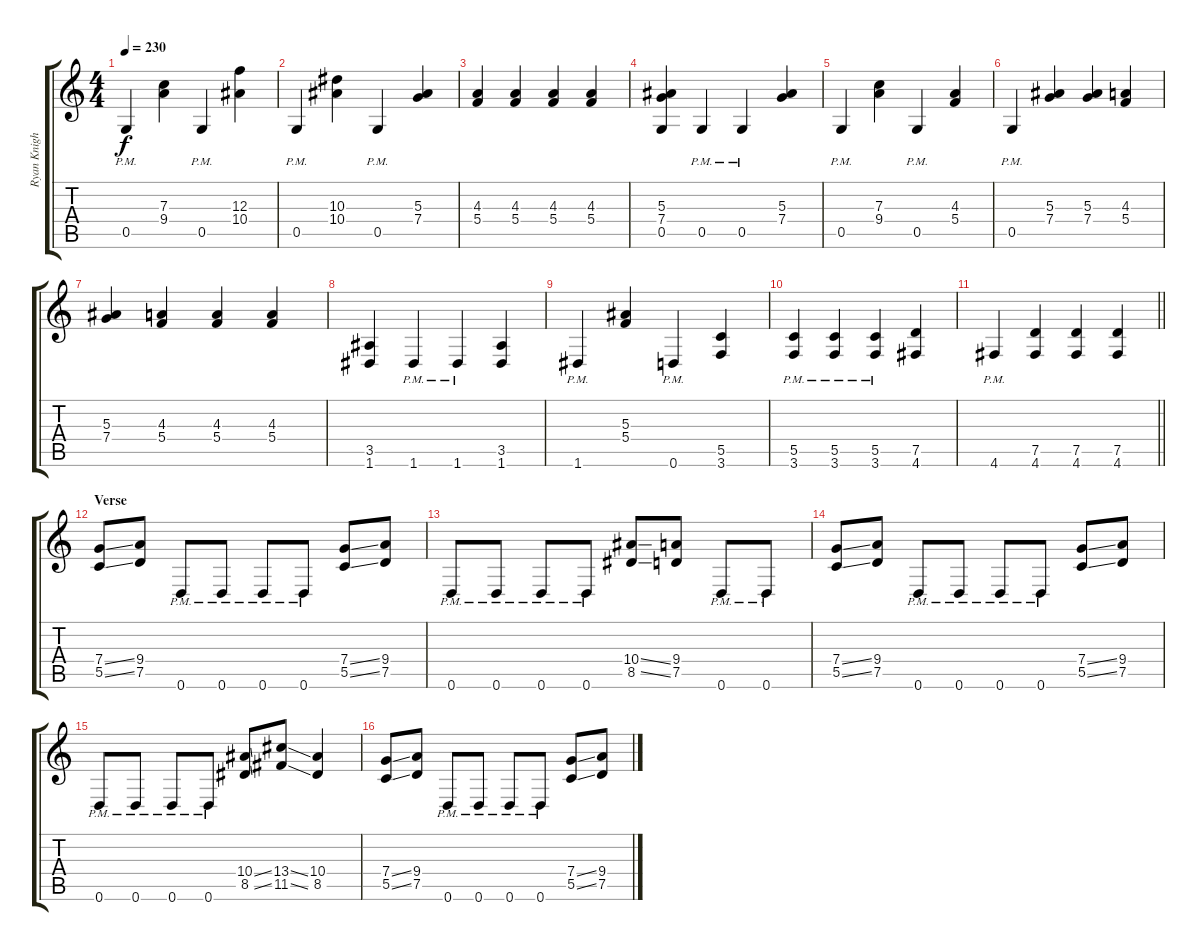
\track ("Ryan Knight Rhythm" "Ryan Knigh") {instrument distortionguitar}
\staff {score tabs}
\tuning (D4 A3 F3 C3 G2 D2) {hide}
\ts (4 4)
\tempo 230
\clef g2
\ks c
0.5{pm}.4{dy f} (7.3 9.4).4 0.5{pm}.4 (12.3 10.4).4 |
0.5{pm}.4 (10.3 10.4).4 0.5{pm}.4 (5.3 7.4).4 |
(4.3 5.4).4 (4.3 5.4).4 (4.3 5.4).4 (4.3 5.4).4 |
(5.3 7.4 0.5).4 0.5{pm}.4 0.5{pm}.4 (5.3 7.4).4 |
0.5{pm}.4 (7.3 9.4).4 0.5{pm}.4 (4.3 5.4).4 |
0.5{pm}.4 (5.3 7.4).4 (5.3 7.4).4 (4.3 5.4).4 |
(5.3 7.4).4 (4.3 5.4).4 (4.3 5.4).4 (4.3 5.4).4 |
(3.5 1.6).4 1.6{pm}.4 1.6{pm}.4 (3.5 1.6).4 |
1.6{pm}.4 (5.3 5.4).4 0.6{pm}.4 (5.5 3.6).4 |
(5.5{pm} 3.6{pm}).4 (5.5{pm} 3.6{pm}).4 (5.5{pm} 3.6{pm}).4 (7.5 4.6).4 |
\barLineRight lightlight
4.6{pm}.4 (7.5 4.6).4 (7.5 4.6).4 (7.5 4.6).4 |
\section ("" "Verse")
(7.4{ss} 5.5{ss}).8 (9.4 7.5).8 0.6{pm}.8 0.6{pm}.8 0.6{pm}.8 0.6{pm}.8 (7.4{ss} 5.5{ss}).8 (9.4 7.5).8 |
0.6{pm}.8 0.6{pm}.8 0.6{pm}.8 0.6{pm}.8 (10.4{ss} 8.5{ss}).8 (9.4 7.5).8 0.6{pm}.8 0.6{pm}.8 |
(7.4{ss} 5.5{ss}).8 (9.4 7.5).8 0.6{pm}.8 0.6{pm}.8 0.6{pm}.8 0.6{pm}.8 (7.4{ss} 5.5{ss}).8 (9.4 7.5).8 |
0.6{pm}.8 0.6{pm}.8 0.6{pm}.8 0.6{pm}.8 (10.4{ss} 8.5{ss}).8 (13.4{ss} 11.5{ss}).8 (10.4 8.5).4 |
(7.4{ss} 5.5{ss}).8 (9.4 7.5).8 0.6{pm}.8 0.6{pm}.8 0.6{pm}.8 0.6{pm}.8 (7.4{ss} 5.5{ss}).8 (9.4 7.5).8
